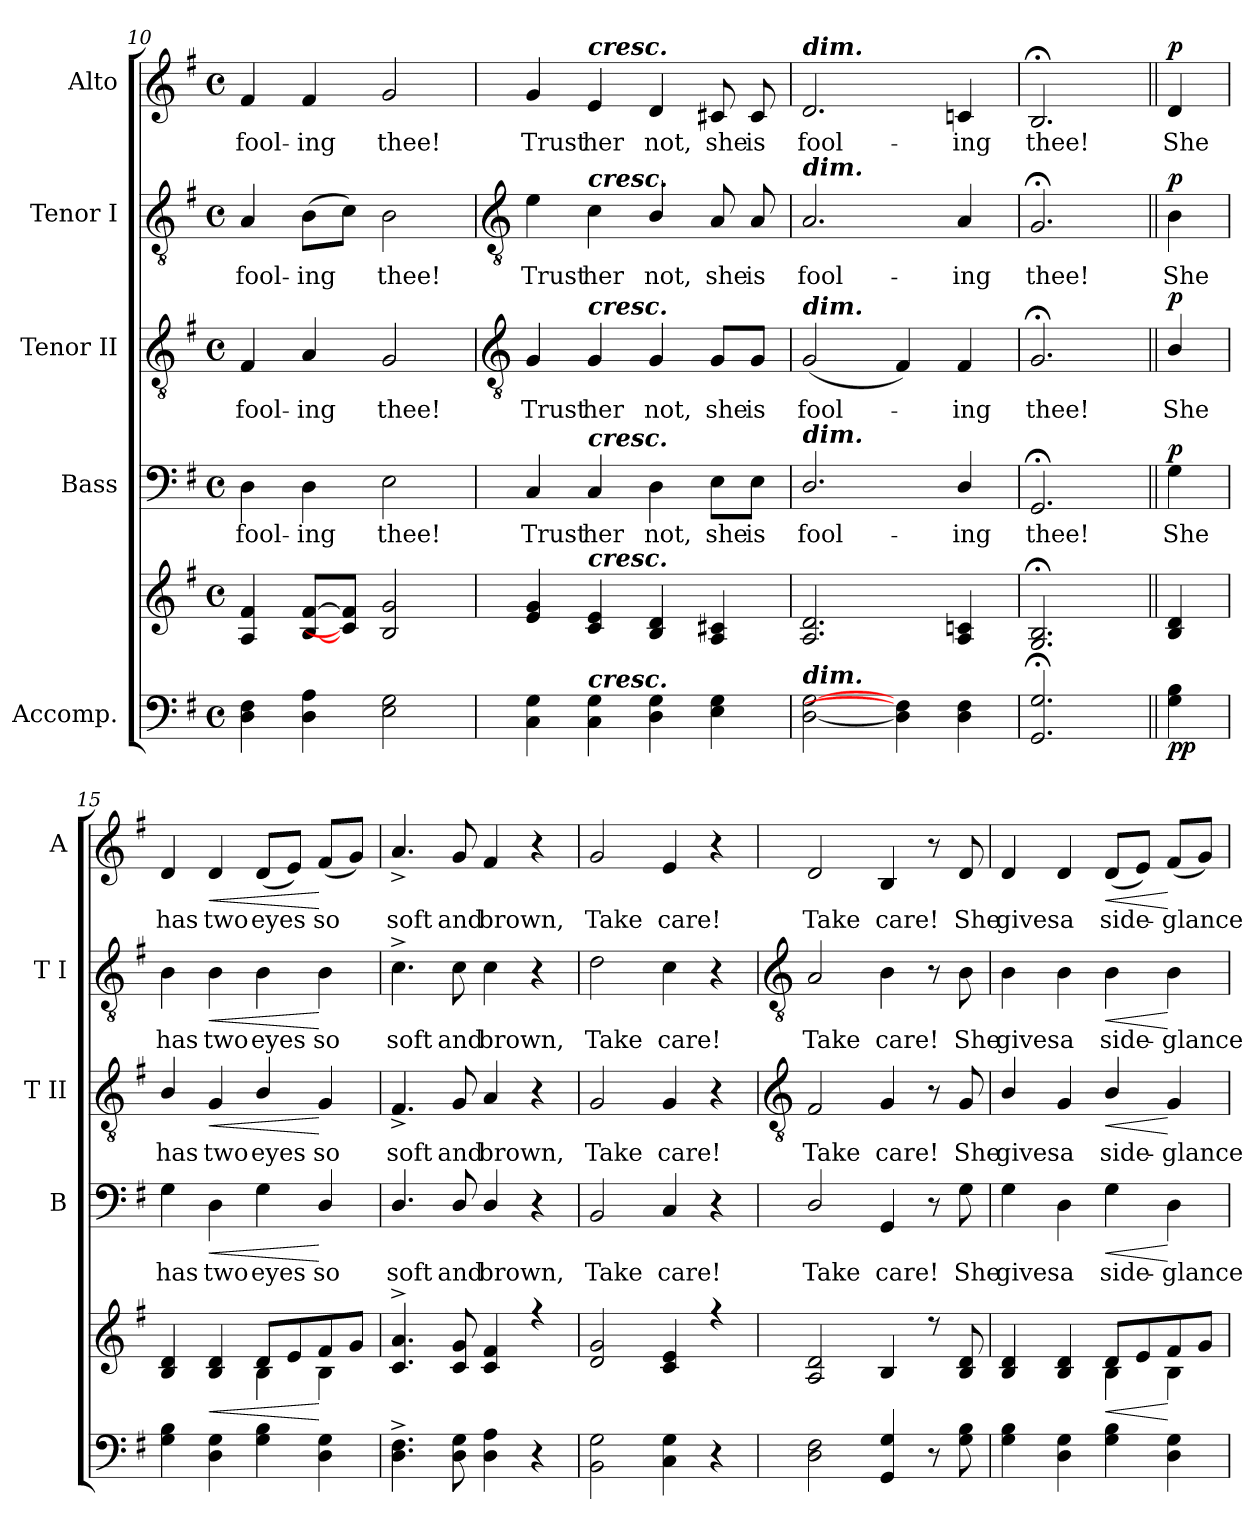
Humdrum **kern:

**kern	**kern	**dynam	**kern	**text	**dynam	**kern	**text	**dynam	**kern	**text	**dynam	**kern	**text	**dynam
*part5	*part5	*part5	*part4	*part4	*part4	*part3	*part3	*part3	*part2	*part2	*part2	*part1	*part1	*part1
*staff6	*staff5	*staff5/6	*staff4	*staff4	*staff4	*staff3	*staff3	*staff3	*staff2	*staff2	*staff2	*staff1	*staff1	*staff1
*I"Accomp.	*	*	*I"Bass	*	*	*I"Tenor II	*	*	*I"Tenor I	*	*	*I"Alto	*	*
*	*	*	*I'B	*	*	*I'T II	*	*	*I'T I	*	*	*I'A	*	*
*clefF4	*clefG2	*	*clefF4	*	*	*clefGv2	*	*	*clefGv2	*	*	*clefG2	*	*
*k[f#]	*k[f#]	*	*k[f#]	*	*	*k[f#]	*	*	*k[f#]	*	*	*k[f#]	*	*
*G:	*G:	*	*G:	*	*	*G:	*	*	*G:	*	*	*G:	*	*
*M4/4	*M4/4	*	*M4/4	*	*	*M4/4	*	*	*M4/4	*	*	*M4/4	*	*
*met(c)	*met(c)	*	*met(c)	*	*	*met(c)	*	*	*met(c)	*	*	*met(c)	*	*
=10	=10	=10	=10	=10	=10	=10	=10	=10	=10	=10	=10	=10	=10	=10
!	!	!	!	!LO:LY:b	!	!	!LO:LY:b	!	!	!LO:LY:b	!	!	!LO:LY:b	!
4D 4F#	4A 4f#	.	4D	fool-	.	4F#	fool-	.	4A	fool-	.	4f#	fool-	.
!	!	!	!	!LO:LY:b	!	!	!LO:LY:b	!	!	!LO:LY:b	!	!	!LO:LY:b	!
4D 4A	[8B [8f#L	.	4D	-ing	.	4A	-ing	.	(>8BL	-ing	.	4f#	-ing	.
.	8c] 8f#]J	.	.	.	.	.	.	.	8cJ)	.	.	.	.	.
!	!	!	!	!LO:LY:b	!	!	!LO:LY:b	!	!	!LO:LY:b	!	!	!LO:LY:b	!
2E 2G	2B 2g	.	2E	thee!	.	2G	thee!	.	2B	thee!	.	2g	thee!	.
!!LO:LB:g=z
=11	=11	=11	=11	=11	=11	=11	=11	=11	=11	=11	=11	=11	=11	=11
*	*	*	*	*	*	*clefGv2	*	*	*clefGv2	*	*	*	*	*
*	*^	*	*	*	*	*	*	*	*	*	*	*	*	*
!	!	!	!	!	!LO:LY:b	!	!	!LO:LY:b	!	!	!LO:LY:b	!	!	!LO:LY:b	!
4C 4G	4e 4g	1ryy	.	4C	Trust	.	4G	Trust	.	4e\	Trust	.	4g	Trust	.
!	!	!	!	!	!	!	!	!	!	!	!	!	!LO:TX:a:Bi:t=cresc.	!	!
!	!	!	!	!	!	!	!	!	!	!LO:TX:a:Bi:t=cresc.	!	!	!	!	!
!	!	!	!	!	!	!	!LO:TX:a:Bi:t=cresc.	!	!	!	!	!	!	!	!
!	!	!	!	!LO:TX:a:Bi:t=cresc.	!	!	!	!	!	!	!	!	!	!	!
!	!LO:TX:a:Bi:t=cresc.	!	!	!	!	!	!	!	!	!	!	!	!	!	!
!LO:TX:a:Bi:t=cresc.	!	!	!	!	!	!	!	!	!	!	!	!	!	!	!
!	!	!	!	!	!LO:LY:b	!	!	!LO:LY:b	!	!	!LO:LY:b	!	!	!LO:LY:b	!
4C 4G	4c/ 4e/	.	.	4C	her	.	4G	her	.	4c	her	.	4e/	her	.
!	!	!	!	!	!LO:LY:b	!	!	!LO:LY:b	!	!	!LO:LY:b	!	!	!LO:LY:b	!
4D 4G	4B 4d	.	.	4D	not,	.	4G	not,	.	4B/	not,	.	4d	not,	.
!	!	!	!	!	!LO:LY:b	!	!	!LO:LY:b	!	!	!LO:LY:b	!	!	!LO:LY:b	!
4E 4G	4A 4c#X	.	.	8E\L	she	.	8G/L	she	.	8A	she	.	8c#X	she	.
!	!	!	!	!	!LO:LY:b	!	!	!LO:LY:b	!	!	!LO:LY:b	!	!	!LO:LY:b	!
.	.	.	.	8E\J	is	.	8G/J	is	.	8A	is	.	8c#	is	.
=12	=12	=12	=12	=12	=12	=12	=12	=12	=12	=12	=12	=12	=12	=12	=12
!	!	!	!	!	!	!	!	!	!	!	!	!	!LO:TX:a:Bi:t=dim.	!	!
!	!	!	!	!	!	!	!	!	!	!LO:TX:a:Bi:t=dim.	!	!	!	!	!
!	!	!	!	!	!	!	!LO:TX:a:Bi:t=dim.	!	!	!	!	!	!	!	!
!	!	!	!	!LO:TX:a:Bi:t=dim.	!	!	!	!	!	!	!	!	!	!	!
!LO:TX:a:Bi:t=dim.	!	!	!	!	!	!	!	!	!	!	!	!	!	!	!
!	!	!	!	!	!LO:LY:b	!	!	!LO:LY:b	!	!	!LO:LY:b	!	!	!LO:LY:b	!
[2D\ [2G\	2.A 2.d	1ryy	.	2.D/	fool-	.	(<2G	fool-	.	2.A	fool-	.	2.d	fool-	.
4D] 4F#]	.	.	.	.	.	.	4F#)	.	.	.	.	.	.	.	.
!	!	!	!	!	!LO:LY:b	!	!	!LO:LY:b	!	!	!LO:LY:b	!	!	!LO:LY:b	!
4D\ 4F#\	4A 4cn	.	.	4D/	-ing	.	4F#	ing	.	4A	-ing	.	4cn	-ing	.
=13	=13	=13	=13	=13	=13	=13	=13	=13	=13	=13	=13	=13	=13	=13	=13
!	!	!	!	!	!LO:LY:b	!	!	!LO:LY:b	!	!	!LO:LY:b	!	!	!LO:LY:b	!
2.GG; 2.G;	2.G;< 2.B;<	2.ryy	.	2.GG;<	thee!	.	2.G;<	thee!	.	2.G;<	thee!	.	2.B;<	thee!	.
=14||	=14||	=14||	=14||	=14||	=14||	=14||	=14||	=14||	=14||	=14||	=14||	=14||	=14||	=14||	=14||
!	!	!	!LO:DY:b=2	!	!LO:LY:b	!	!	!LO:LY:b	!	!	!LO:LY:b	!	!	!LO:LY:b	!
!	!	!	!LO:DY:n=1:b	!	!	!LO:DY:b	!	!	!LO:DY:b	!	!	!LO:DY:b	!	!	!LO:DY:b
4G 4B	4B 4d	4ryy	p p	4G	She	p	4B/	She	p	4B	She	p	4d	She	p
=15	=15	=15	=15	=15	=15	=15	=15	=15	=15	=15	=15	=15	=15	=15	=15
!	!	!	!	!	!LO:LY:b	!	!	!LO:LY:b	!	!	!LO:LY:b	!	!	!LO:LY:b	!
4G 4B	4B 4d	2ryy	.	4G	has	.	4B/	has	.	4B	has	.	4d	has	.
!	!	!	!LO:HP:b	!	!LO:LY:b	!LO:HP:b	!	!LO:LY:b	!LO:HP:b	!	!LO:LY:b	!LO:HP:b	!	!LO:LY:b	!LO:HP:b
4D 4G	4B 4d	.	<	4D	two	<	4G	two	<	4B	two	<	4d	two	<
!	!	!	!	!	!LO:LY:b	!	!	!LO:LY:b	!	!	!LO:LY:b	!	!	!LO:LY:b	!
4G 4B	8d/L	4B\	.	4G	eyes	.	4B/	eyes	.	4B	eyes	.	(<8dL	eyes	.
.	8e/	.	.	.	.	.	.	.	.	.	.	.	8eJ)	.	.
!	!	!	!	!	!LO:LY:b	!	!	!LO:LY:b	!	!	!LO:LY:b	!	!	!LO:LY:b	!
4D 4G	8f#/	4B\	[	4D/	so	[	4G	so	[	4B	so	[	(<8f#L	so	[
.	8g/J	.	.	.	.	.	.	.	.	.	.	.	8gJ)	.	.
=16	=16	=16	=16	=16	=16	=16	=16	=16	=16	=16	=16	=16	=16	=16	=16
!	!	!	!	!	!LO:LY:b	!	!	!LO:LY:b	!	!	!LO:LY:b	!	!	!LO:LY:b	!
4.D^ 4.F#^	4.c^ 4.a^	1ryy	.	4.D/	soft	.	4.F#^	soft	.	4.c^	soft	.	4.a^	soft	.
!	!	!	!	!	!LO:LY:b	!	!	!LO:LY:b	!	!	!LO:LY:b	!	!	!LO:LY:b	!
8D 8G	8c 8g	.	.	8D/	and	.	8G	and	.	8c	and	.	8g	and	.
!	!	!	!	!	!LO:LY:b	!	!	!LO:LY:b	!	!	!LO:LY:b	!	!	!LO:LY:b	!
4D 4A	4c 4f#	.	.	4D/	brown,	.	4A	brown,	.	4c	brown,	.	4f#	brown,	.
4r	4r	.	.	4r	.	.	4r	.	.	4r	.	.	4r	.	.
=17	=17	=17	=17	=17	=17	=17	=17	=17	=17	=17	=17	=17	=17	=17	=17
!	!	!	!	!	!LO:LY:b	!	!	!LO:LY:b	!	!	!LO:LY:b	!	!	!LO:LY:b	!
2BB 2G	2d 2g	1ryy	.	2BB	Take	.	2G	Take	.	2d	Take	.	2g	Take	.
!	!	!	!	!	!LO:LY:b	!	!	!LO:LY:b	!	!	!LO:LY:b	!	!	!LO:LY:b	!
4C 4G	4c/ 4e/	.	.	4C	care!	.	4G	care!	.	4c\	care!	.	4e/	care!	.
4r	4r	.	.	4r	.	.	4r	.	.	4r	.	.	4r	.	.
!!LO:LB:g=z
=18	=18	=18	=18	=18	=18	=18	=18	=18	=18	=18	=18	=18	=18	=18	=18
*	*	*	*	*	*	*	*clefGv2	*	*	*clefGv2	*	*	*	*	*
!	!	!	!	!	!LO:LY:b	!	!	!LO:LY:b	!	!	!LO:LY:b	!	!	!LO:LY:b	!
2D 2F#	2A 2d	1ryy	.	2D/	Take	.	2F#	Take	.	2A	Take	.	2d	Take	.
!	!	!	!	!	!LO:LY:b	!	!	!LO:LY:b	!	!	!LO:LY:b	!	!	!LO:LY:b	!
4GG 4G	4B	.	.	4GG	care!	.	4G	care!	.	4B	care!	.	4B	care!	.
8r	8r	.	.	8r	.	.	8r	.	.	8r	.	.	8r	.	.
!	!	!	!	!	!LO:LY:b	!	!	!LO:LY:b	!	!	!LO:LY:b	!	!	!LO:LY:b	!
8G 8B	8B 8d	.	.	8G	She	.	8G	She	.	8B	She	.	8d	She	.
=19	=19	=19	=19	=19	=19	=19	=19	=19	=19	=19	=19	=19	=19	=19	=19
!	!	!	!	!	!LO:LY:b	!	!	!LO:LY:b	!	!	!LO:LY:b	!	!	!LO:LY:b	!
4G 4B	4B 4d	2ryy	.	4G	gives	.	4B/	gives	.	4B	gives	.	4d	gives	.
!	!	!	!	!	!LO:LY:b	!	!	!LO:LY:b	!	!	!LO:LY:b	!	!	!LO:LY:b	!
4D 4G	4B 4d	.	.	4D	a	.	4G	a	.	4B	a	.	4d	a	.
!	!	!	!LO:HP:b	!	!LO:LY:b	!LO:HP:b	!	!LO:LY:b	!LO:HP:b	!	!LO:LY:b	!LO:HP:b	!	!LO:LY:b	!LO:HP:b
4G 4B	8d/L	4B\	<	4G	side-	<	4B/	side-	<	4B	side-	<	(<8dL	side-	<
.	8e/	.	.	.	.	.	.	.	.	.	.	.	8eJ)	.	.
!	!	!	!	!	!LO:LY:b	!	!	!LO:LY:b	!	!	!LO:LY:b	!	!	!LO:LY:b	!
4D 4G	8f#/	4B\	[	4D	-glance	[	4G	-glance	[	4B	-glance	[	(<8f#L	glance	[
.	8g/J	.	.	.	.	.	.	.	.	.	.	.	8gJ)	.	.
*	*v	*v	*	*	*	*	*	*	*	*	*	*	*	*	*
=	=	=	=	=	=	=	=	=	=	=	=	=	=	=
*-	*-	*-	*-	*-	*-	*-	*-	*-	*-	*-	*-	*-	*-	*-
